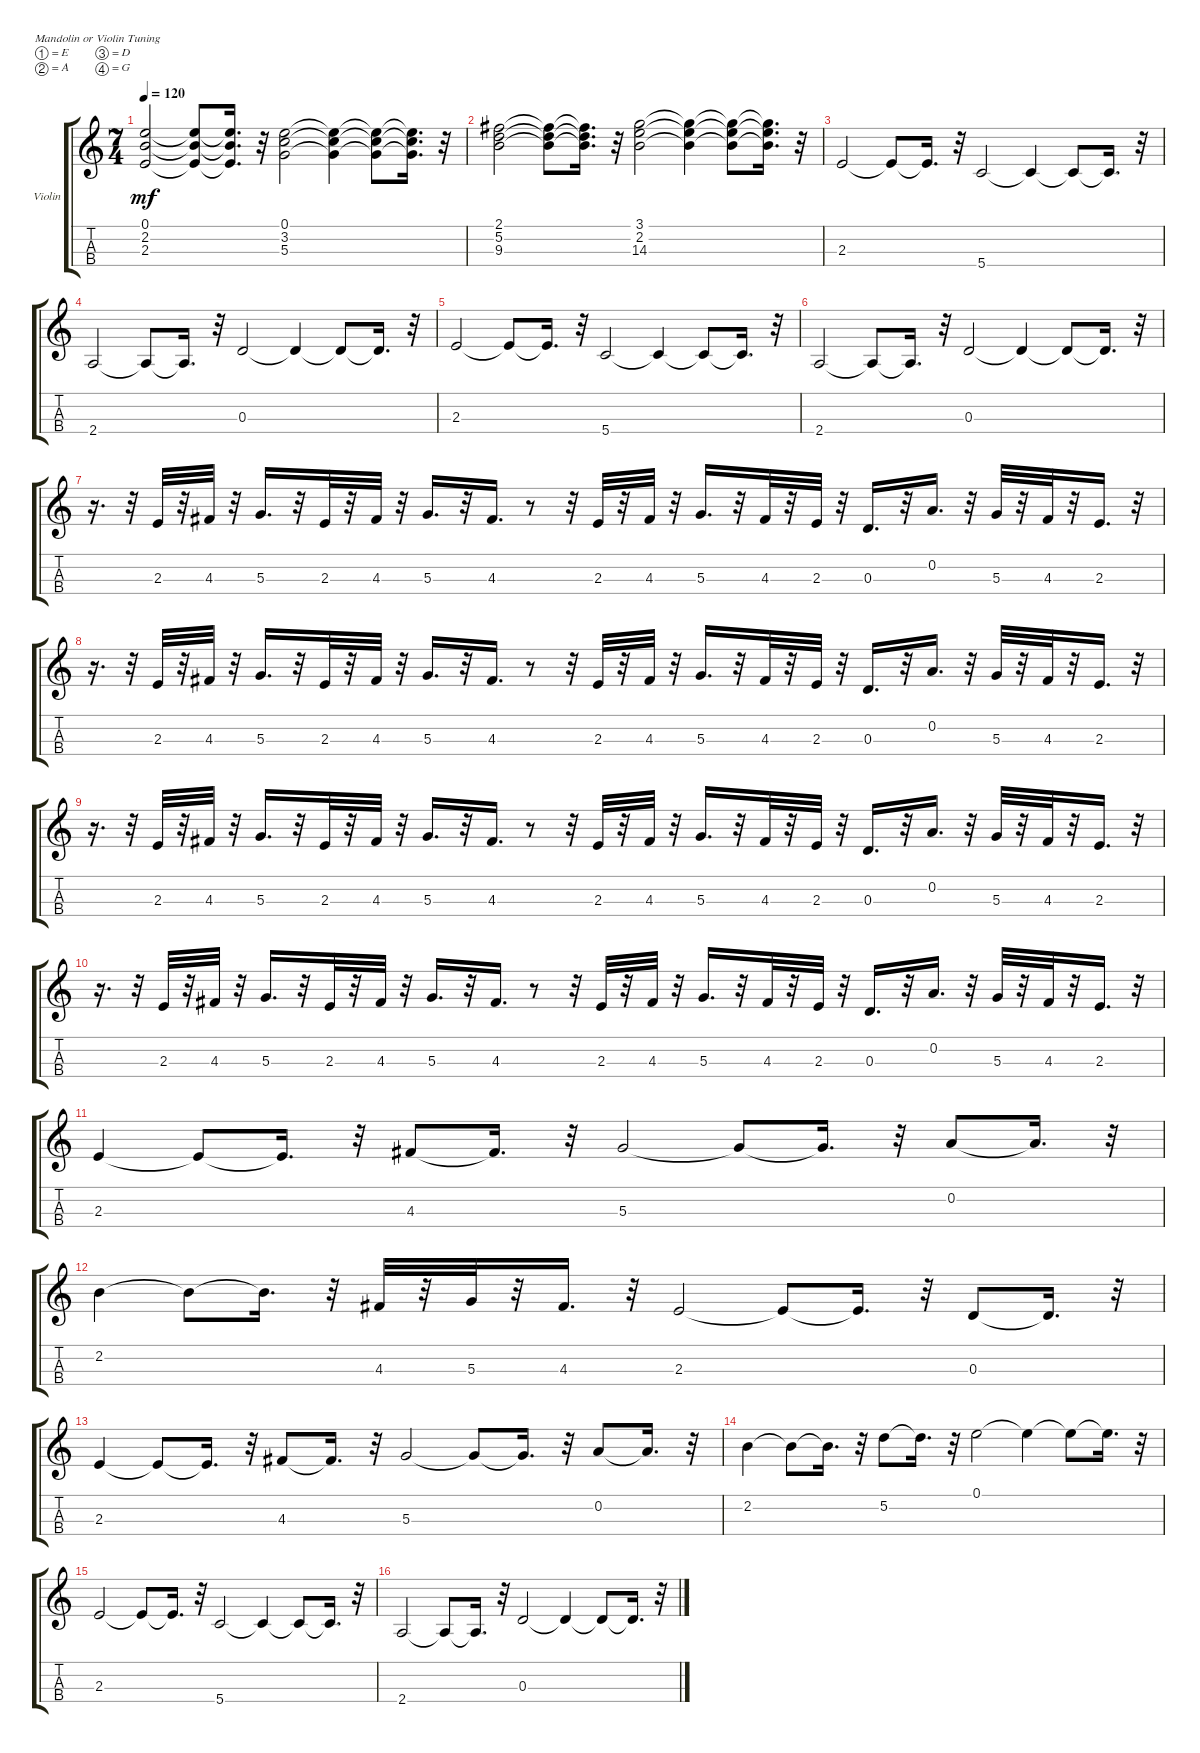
\bracketExtendMode groupsimilarinstruments
\firstSystemTrackNameOrientation horizontal
\otherSystemsTrackNameOrientation horizontal
\track ("" "Violin") {instrument violin}
\staff {score tabs}
\tuning (E5 A4 D4 G3)
\ts (7 4)
\tempo 120
\clef g2
\ks c
(2.2 0.1 2.3).2{dy mf} (2.2{t} 0.1{t} 2.3{t}).8 (2.2{t} 0.1{t} 2.3{t}).16{d} r.32 (0.1 5.3 3.2).2 (0.1{t} 5.3{t} 3.2{t}).4 (0.1{t} 5.3{t} 3.2{t}).8 (0.1{t} 5.3{t} 3.2{t}).16{d} r.32 |
(5.2 2.1 9.3).2 (5.2{t} 2.1{t} 9.3{t}).8 (5.2{t} 2.1{t} 9.3{t}).16{d} r.32 (2.2 3.1 14.3).2 (2.2{t} 3.1{t} 14.3{t}).4 (2.2{t} 3.1{t} 14.3{t}).8 (2.2{t} 3.1{t} 14.3{t}).16{d} r.32 |
2.3.2 2.3{t}.8 2.3{t}.16{d} r.32 5.4.2 5.4{t}.4 5.4{t}.8 5.4{t}.16{d} r.32 |
2.4.2 2.4{t}.8 2.4{t}.16{d} r.32 0.3.2 0.3{t}.4 0.3{t}.8 0.3{t}.16{d} r.32 |
2.3.2 2.3{t}.8 2.3{t}.16{d} r.32 5.4.2 5.4{t}.4 5.4{t}.8 5.4{t}.16{d} r.32 |
2.4.2 2.4{t}.8 2.4{t}.16{d} r.32 0.3.2 0.3{t}.4 0.3{t}.8 0.3{t}.16{d} r.32 |
r.16{d} r.32 2.3.32 r.32 4.3.32 r.32 5.3.16{d} r.32 2.3.32 r.32 4.3.32 r.32 5.3.16{d} r.32 4.3.16{d} r.8 r.32 2.3.32 r.32 4.3.32 r.32 5.3.16{d} r.32 4.3.32 r.32 2.3.32 r.32 0.3.16{d} r.32 0.2.16{d} r.32 5.3.32 r.32 4.3.32 r.32 2.3.16{d} r.32 |
r.16{d} r.32 2.3.32 r.32 4.3.32 r.32 5.3.16{d} r.32 2.3.32 r.32 4.3.32 r.32 5.3.16{d} r.32 4.3.16{d} r.8 r.32 2.3.32 r.32 4.3.32 r.32 5.3.16{d} r.32 4.3.32 r.32 2.3.32 r.32 0.3.16{d} r.32 0.2.16{d} r.32 5.3.32 r.32 4.3.32 r.32 2.3.16{d} r.32 |
r.16{d} r.32 2.3.32 r.32 4.3.32 r.32 5.3.16{d} r.32 2.3.32 r.32 4.3.32 r.32 5.3.16{d} r.32 4.3.16{d} r.8 r.32 2.3.32 r.32 4.3.32 r.32 5.3.16{d} r.32 4.3.32 r.32 2.3.32 r.32 0.3.16{d} r.32 0.2.16{d} r.32 5.3.32 r.32 4.3.32 r.32 2.3.16{d} r.32 |
r.16{d} r.32 2.3.32 r.32 4.3.32 r.32 5.3.16{d} r.32 2.3.32 r.32 4.3.32 r.32 5.3.16{d} r.32 4.3.16{d} r.8 r.32 2.3.32 r.32 4.3.32 r.32 5.3.16{d} r.32 4.3.32 r.32 2.3.32 r.32 0.3.16{d} r.32 0.2.16{d} r.32 5.3.32 r.32 4.3.32 r.32 2.3.16{d} r.32 |
2.3.4 2.3{t}.8 2.3{t}.16{d} r.32 4.3.8 4.3{t}.16{d} r.32 5.3.2 5.3{t}.8 5.3{t}.16{d} r.32 0.2.8 0.2{t}.16{d} r.32 |
2.2.4 2.2{t}.8 2.2{t}.16{d} r.32 4.3.32 r.32 5.3.32 r.32 4.3.16{d} r.32 2.3.2 2.3{t}.8 2.3{t}.16{d} r.32 0.3.8 0.3{t}.16{d} r.32 |
2.3.4 2.3{t}.8 2.3{t}.16{d} r.32 4.3.8 4.3{t}.16{d} r.32 5.3.2 5.3{t}.8 5.3{t}.16{d} r.32 0.2.8 0.2{t}.16{d} r.32 |
2.2.4 2.2{t}.8 2.2{t}.16{d} r.32 5.2.8 5.2{t}.16{d} r.32 0.1.2 0.1{t}.4 0.1{t}.8 0.1{t}.16{d} r.32 |
2.3.2 2.3{t}.8 2.3{t}.16{d} r.32 5.4.2 5.4{t}.4 5.4{t}.8 5.4{t}.16{d} r.32 |
2.4.2 2.4{t}.8 2.4{t}.16{d} r.32 0.3.2 0.3{t}.4 0.3{t}.8 0.3{t}.16{d} r.32
